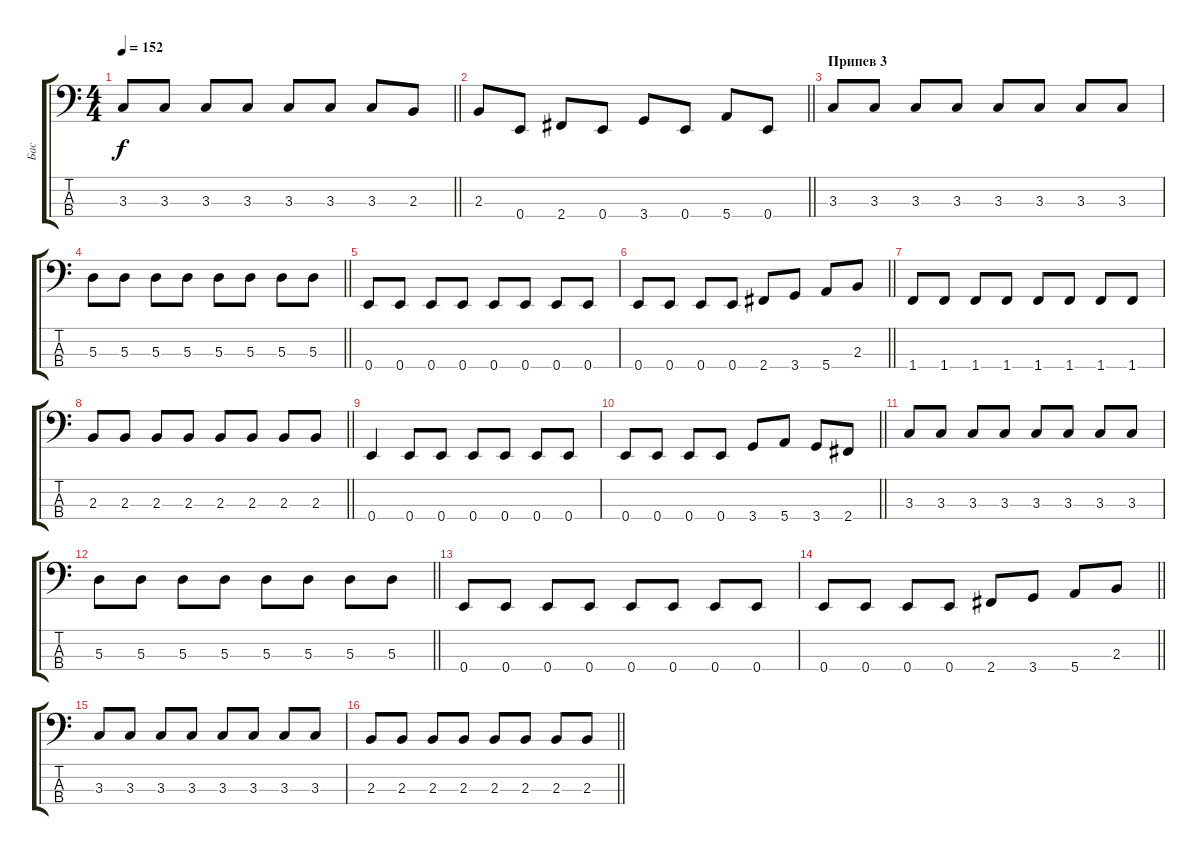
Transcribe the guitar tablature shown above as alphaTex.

\track ("Бас" "Бас") {instrument electricbassfinger}
\staff {score tabs}
\tuning (G2 D2 A1 E1) {hide}
\ts (4 4)
\tempo 152
\clef f4
\barLineRight lightlight
\ks c
3.3.8{dy f} 3.3.8 3.3.8 3.3.8 3.3.8 3.3.8 3.3.8 2.3.8 |
\barLineRight lightlight
2.3.8 0.4.8 2.4.8 0.4.8 3.4.8 0.4.8 5.4.8 0.4.8 |
\section ("" "Припев 3")
3.3.8 3.3.8 3.3.8 3.3.8 3.3.8 3.3.8 3.3.8 3.3.8 |
\barLineRight lightlight
5.3.8 5.3.8 5.3.8 5.3.8 5.3.8 5.3.8 5.3.8 5.3.8 |
0.4.8 0.4.8 0.4.8 0.4.8 0.4.8 0.4.8 0.4.8 0.4.8 |
\barLineRight lightlight
0.4.8 0.4.8 0.4.8 0.4.8 2.4.8 3.4.8 5.4.8 2.3.8 |
1.4.8 1.4.8 1.4.8 1.4.8 1.4.8 1.4.8 1.4.8 1.4.8 |
\barLineRight lightlight
2.3.8 2.3.8 2.3.8 2.3.8 2.3.8 2.3.8 2.3.8 2.3.8 |
0.4.4 0.4.8 0.4.8 0.4.8 0.4.8 0.4.8 0.4.8 |
\barLineRight lightlight
0.4.8 0.4.8 0.4.8 0.4.8 3.4.8 5.4.8 3.4.8 2.4.8 |
3.3.8 3.3.8 3.3.8 3.3.8 3.3.8 3.3.8 3.3.8 3.3.8 |
\barLineRight lightlight
5.3.8 5.3.8 5.3.8 5.3.8 5.3.8 5.3.8 5.3.8 5.3.8 |
0.4.8 0.4.8 0.4.8 0.4.8 0.4.8 0.4.8 0.4.8 0.4.8 |
\barLineRight lightlight
0.4.8 0.4.8 0.4.8 0.4.8 2.4.8 3.4.8 5.4.8 2.3.8 |
3.3.8 3.3.8 3.3.8 3.3.8 3.3.8 3.3.8 3.3.8 3.3.8 |
\barLineRight lightlight
2.3.8 2.3.8 2.3.8 2.3.8 2.3.8 2.3.8 2.3.8 2.3.8
